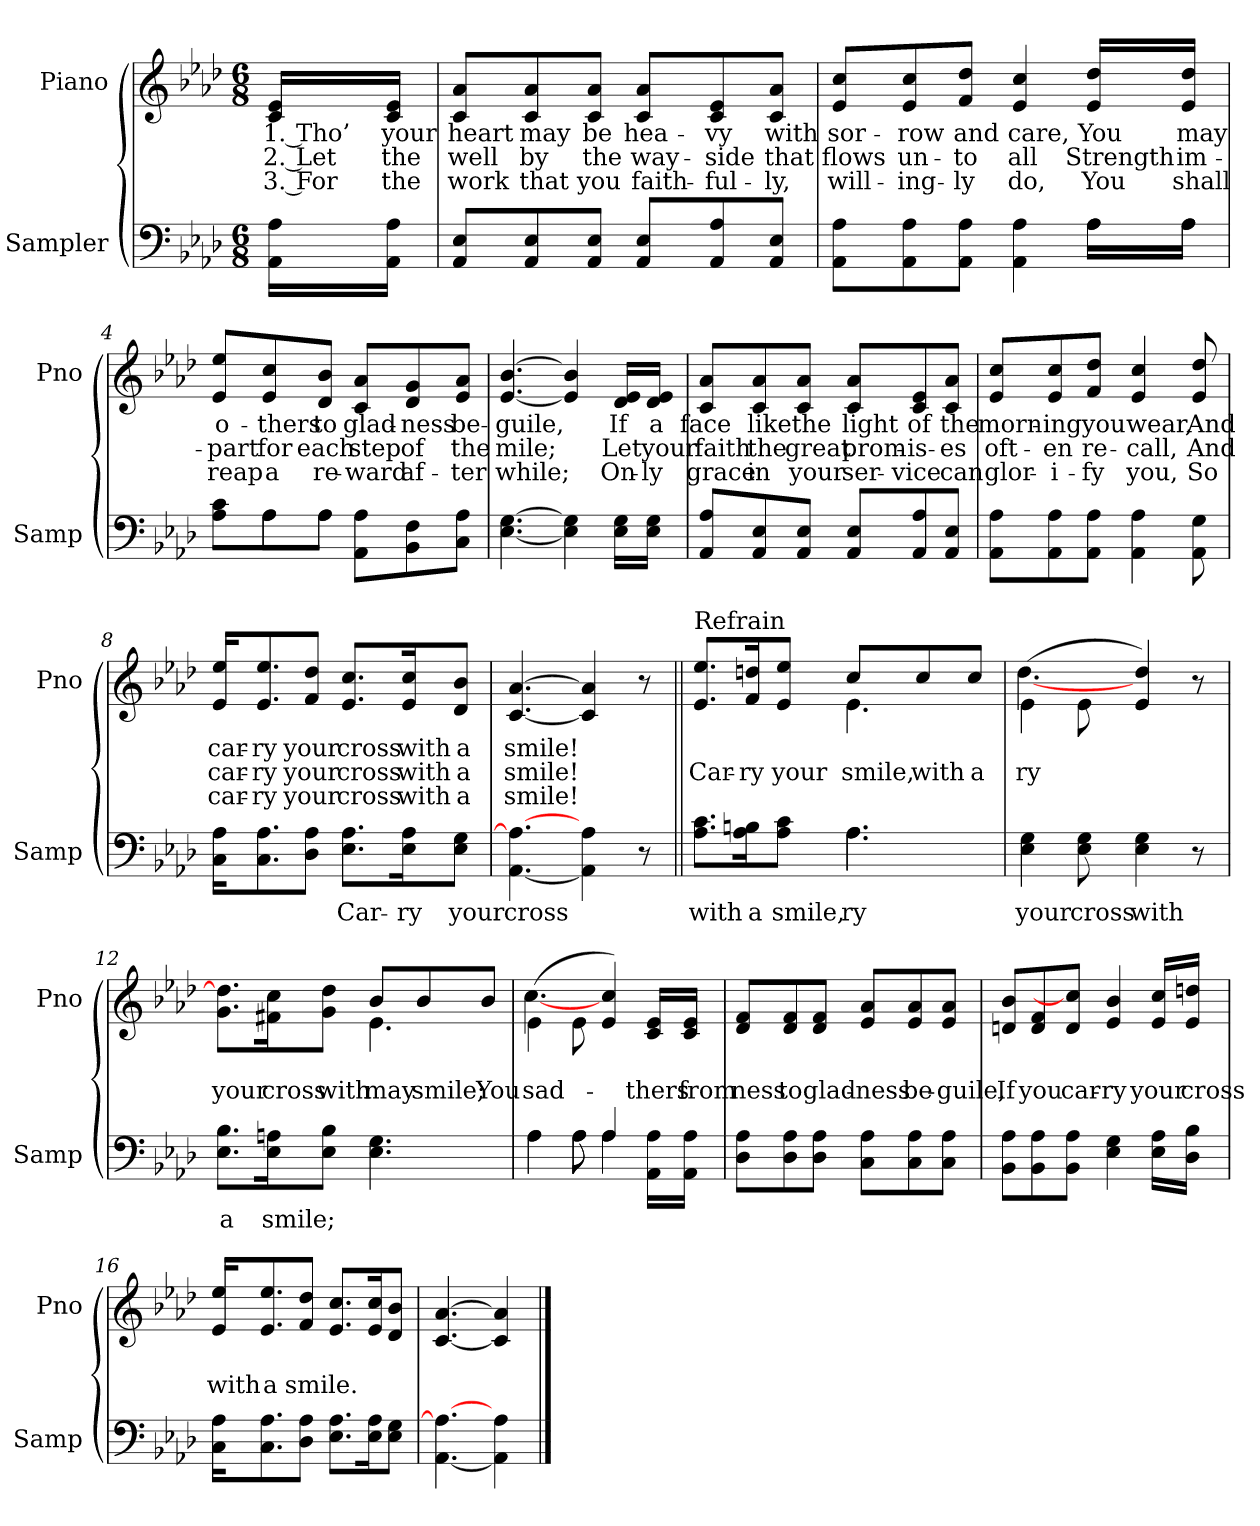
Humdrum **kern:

**kern	**text	**kern	**text	**text	**text
*part2	*part2	*part1	*part1	*part1	*part1
*staff2	*staff2	*staff1	*staff1	*staff1	*staff1
*I"Sampler	*	*I"Piano	*	*	*
*I'Samp	*	*I'Pno	*	*	*
*clefF4	*	*clefG2	*	*	*
*k[b-e-a-d-]	*	*k[b-e-a-d-]	*	*	*
*A-:	*	*A-:	*	*	*
*M6/8	*	*M6/8	*	*	*
=1	=1	=1	=1	=1	=1
16AA-\ 16A-\LL	.	16c/ 16e-/LL	1. Tho’	2. Let	3. For
16AA-\ 16A-\JJ	.	16c/ 16e-/JJ	your	the	the
=2	=2	=2	=2	=2	=2
8AA-/ 8E-/L	.	8c/ 8a-/L	heart	well	work
8AA-/ 8E-/	.	8c/ 8a-/	may	by	that
8AA-/ 8E-/J	.	8c/ 8a-/J	be	the	you
8AA-/ 8E-/L	.	8c/ 8a-/L	hea-	way-	faith-
8AA-/ 8A-/	.	8c/ 8e-/	-vy	-side	-ful-
8AA-/ 8E-/J	.	8c/ 8a-/J	with	that	-ly,
=3	=3	=3	=3	=3	=3
*^	*	*	*	*	*
8AA-\ 8A-\L	8ryy	.	8e-/ 8cc/L	sor-	flows	will-
*v	*v	*	*	*	*	*
8AA-\ 8A-\	.	8e-/ 8cc/	-row	un-	-ing-
8AA-\ 8A-\J	.	8f/ 8dd-/J	and	-to	-ly
4AA- 4A-	.	4e- 4cc	care,	all	do,
*^	*	*	*	*	*
16A-\LL	16A-\LL	.	16e-/ 16dd-/LL	You	Strength	You
16A-\JJ	16A-\JJ	.	16e-/ 16dd-/JJ	may	im-	shall
=4	=4	=4	=4	=4	=4	=4
8A-\ 8c\L	8ryy	.	8e-/ 8ee-/L	o-	-part	reap
8A-\	8A-\L	.	8e-/ 8cc/	-thers	for	a
8A-\J	8A-\J	.	8d-/ 8b-/J	to	each	re-
8AA-\ 8A-\L	4.ryy	.	8c/ 8a-/L	glad-	step	-ward
8BB-\ 8F\	.	.	8d-/ 8g/	-ness	of	af-
8C\ 8A-\J	.	.	8e-/ 8a-/J	be-	the	-ter
*v	*v	*	*	*	*	*
=5	=5	=5	=5	=5	=5
[4.E- [4.G	.	[4.e- [4.b-	-guile,	mile;	while;
4E-] 4G]	.	4e-] 4b-]	.	.	.
16E-\ 16G\LL	.	16d-/ 16e-/LL	If	Let	On-
16E-\ 16G\JJ	.	16d-/ 16e-/JJ	a	your	-ly
=6	=6	=6	=6	=6	=6
8AA-/ 8A-/L	.	8c/ 8a-/L	face	faith	grace
8AA-/ 8E-/	.	8c/ 8a-/	like	the	in
8AA-/ 8E-/J	.	8c/ 8a-/J	the	great	your
8AA-/ 8E-/L	.	8c/ 8a-/L	light	prom-	ser-
8AA-/ 8A-/	.	8c/ 8e-/	of	-is-	-vice
8AA-/ 8E-/J	.	8c/ 8a-/J	the	-es	can
=7	=7	=7	=7	=7	=7
8AA-\ 8A-\L	.	8e-/ 8cc/L	morn-	oft-	glor-
8AA-\ 8A-\	.	8e-/ 8cc/	-ing	-en	-i-
8AA-\ 8A-\J	.	8f/ 8dd-/J	you	re-	-fy
4AA- 4A-	.	4e- 4cc	wear,	-call,	you,
8AA- 8G	.	8e- 8dd-	And	And	So
=8	=8	=8	=8	=8	=8
16C\ 16A-\KL	.	16e-/ 16ee-/KL	car-	car-	car-
8.C\ 8.A-\	.	8.e-/ 8.ee-/	-ry	-ry	-ry
8D-\ 8A-\J	.	8f/ 8dd-/J	your	your	your
8.E-\ 8.A-\L	Car-	8.e-/ 8.cc/L	cross	cross	cross
16E-\ 16A-\K	-ry	16e-/ 16cc/K	with	with	with
8E-\ 8G\J	your	8d-/ 8b-/J	a	a	a
=9	=9	=9	=9	=9	=9
[4.AA- 4.A-_	cross	[4.c [4.a-	smile!	smile!	smile!
4AA-] 4A-	.	4c] 4a-]	.	.	.
8r	.	8r	.	.	.
=10||	=10||	=10||	=10||	=10||	=10||
*^	*	*^	*	*	*
!	!	!	!LO:TX:t=Refrain	!	!	!	!
8.A-\ 8.c\L	4.ryy	with	8.e-/ 8.ee-/L	4.ryy	.	Car-	.
16A-\ 16Bn\K	.	a	16f/ 16ddn/K	.	.	-ry	.
8A-\ 8c\J	.	smile,	8e-/ 8ee-/J	.	.	your	.
4.A-\	4.A-	-ry	8cc/L	4.e-	.	smile,	.
.	.	.	8cc/	.	.	with	.
.	.	.	8cc/J	.	.	a	.
*v	*v	*	*	*	*	*	*
=11	=11	=11	=11	=11	=11	=11
4E- 4G	your	(4e-\	[4.dd-	.	-ry	.
8E- 8G	cross	8e-\	.	.	.	.
4E- 4G	with	4e- 4dd-)	4.ryy	.	.	.
8r	.	8r	.	.	.	.
=12	=12	=12	=12	=12	=12	=12
8.E-\ 8.B-\L	a	8.g\ 8.dd-]\L	4.ryy	.	your	.
16E-\ 16An\K	smile;	16f#X\ 16cc\K	.	.	cross	.
8E-\ 8B-\J	.	8g\ 8dd-\J	.	.	with	.
4.E- 4.G	.	8b-/L	4.e-	.	may	.
.	.	8b-/	.	.	smile;	.
.	.	8b-/J	.	.	You	.
=13	=13	=13	=13	=13	=13	=13
*^	*	*	*	*	*	*
4A-\	4A-	.	(4e-\	[4.cc	.	sad-	.
8A-\	8A-	.	8e-\	.	.	.	.
4A-/	4A-	.	4e- 4cc)	4.ryy	.	.	.
16AA-\ 16A-\LL	8ryy	.	16c/ 16e-/LL	.	.	-thers	.
16AA-\ 16A-\JJ	.	.	16c/ 16e-/JJ	.	.	from	.
*v	*v	*	*	*	*	*	*
*	*	*v	*v	*	*	*
=14	=14	=14	=14	=14	=14
8D-\ 8A-\L	.	8d-/ 8f/L	.	-ness	.
8D-\ 8A-\	.	8d-/ 8f/	.	to	.
8D-\ 8A-\J	.	8d-/ 8f/J	.	glad-	.
8C\ 8A-\L	.	8e-/ 8a-/L	.	-ness	.
8C\ 8A-\	.	8e-/ 8a-/	.	be-	.
8C\ 8A-\J	.	8e-/ 8a-/J	.	-guile,	.
=15	=15	=15	=15	=15	=15
8BB-\ 8A-\L	.	8dn/ 8b-/L	.	If	.
8BB-\ 8A-\	.	8d/ 8f/	.	you	.
8BB-\ 8A-\J	.	8d/ 8cc]/J	.	car-	.
4E- 4G	.	4e- 4b-	.	-ry	.
16E-\ 16A-\LL	.	16e-/ 16cc/LL	.	your	.
16D-\ 16B-\JJ	.	16e-/ 16ddn/JJ	.	cross	.
=16	=16	=16	=16	=16	=16
16C\ 16A-\KL	.	16e-/ 16ee-/KL	.	with	.
8.C\ 8.A-\	.	8.e-/ 8.ee-/	.	a	.
8D-\ 8A-\J	.	8f/ 8dd-/J	.	smile.	.
8.E-\ 8.A-\L	.	8.e-/ 8.cc/L	.	.	.
16E-\ 16A-\K	.	16e-/ 16cc/K	.	.	.
8E-\ 8G\J	.	8d-/ 8b-/J	.	.	.
=17	=17	=17	=17	=17	=17
[4.AA- 4.A-_	.	[4.c [4.a-	.	.	.
4AA-] 4A-	.	4c] 4a-]	.	.	.
==	==	==	==	==	==
*-	*-	*-	*-	*-	*-
